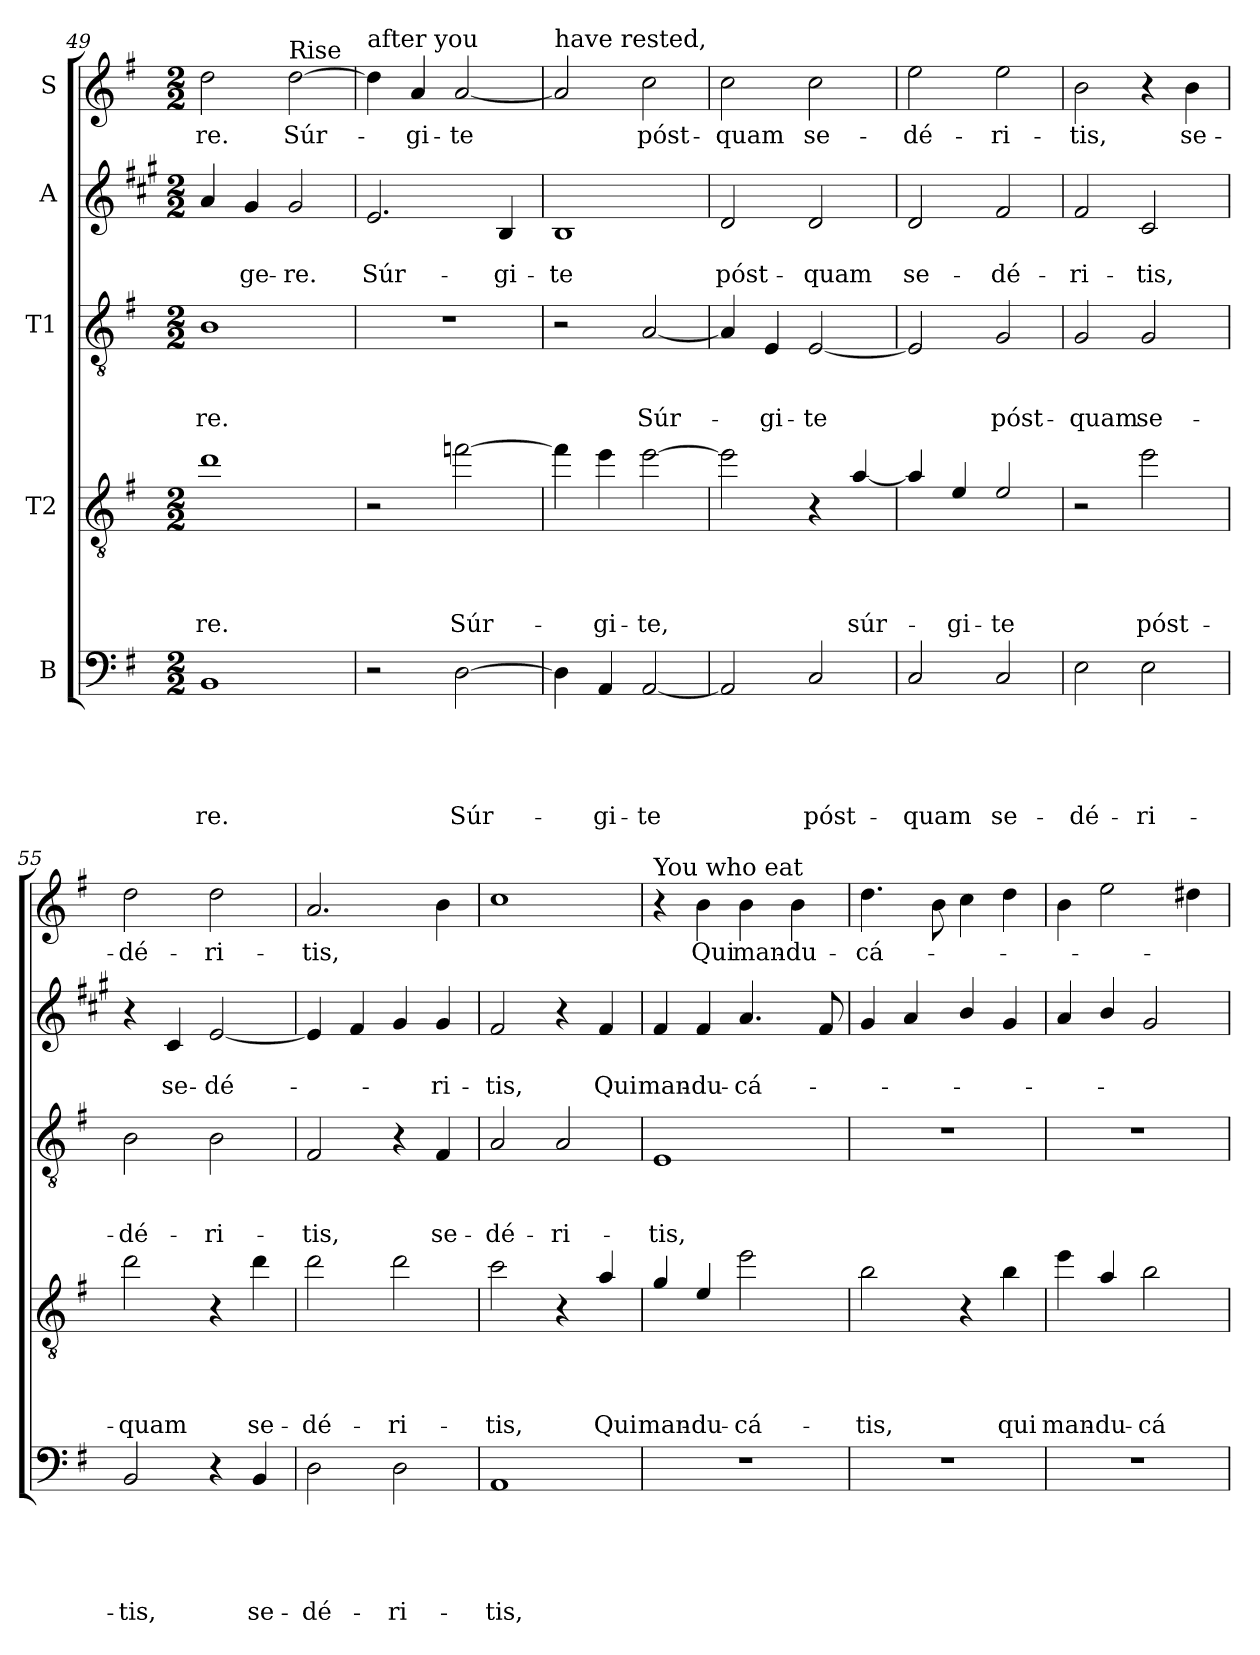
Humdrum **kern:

**kern	**text	**text	**text	**text	**text	**kern	**text	**text	**text	**text	**kern	**text	**text	**text	**kern	**text	**text	**kern	**text
*part5	*part5	*part5	*part5	*part5	*part5	*part4	*part4	*part4	*part4	*part4	*part3	*part3	*part3	*part3	*part2	*part2	*part2	*part1	*part1
*staff5	*staff5	*staff5	*staff5	*staff5	*staff5	*staff4	*staff4	*staff4	*staff4	*staff4	*staff3	*staff3	*staff3	*staff3	*staff2	*staff2	*staff2	*staff1	*staff1
*I"B	*	*	*	*	*	*I"T2	*	*	*	*	*I"T1	*	*	*	*I"A	*	*	*I"S	*
*clefF4	*	*	*	*	*	*clefGv2	*	*	*	*	*clefGv2	*	*	*	*clefG2	*	*	*clefG2	*
*	*	*	*	*	*	*ITrd8c14	*	*	*	*	*	*	*	*	*ITrd1c2	*	*	*	*
*k[f#]	*	*	*	*	*	*k[f#]	*	*	*	*	*k[f#]	*	*	*	*k[f#]	*	*	*k[f#]	*
*G:	*	*	*	*	*	*G:	*	*	*	*	*G:	*	*	*	*G:	*	*	*G:	*
*M2/2	*	*	*	*	*	*M2/2	*	*	*	*	*M2/2	*	*	*	*M2/2	*	*	*M2/2	*
=49	=49	=49	=49	=49	=49	=49	=49	=49	=49	=49	=49	=49	=49	=49	=49	=49	=49	=49	=49
!	!	!	!	!	!LO:LY:b	!	!	!	!	!LO:LY:b	!	!	!	!LO:LY:b	!	!	!	!	!LO:LY:b
1BB	.	.	.	.	-re.	1d	.	.	.	-re.	1B	.	.	-re.	4g/	.	.	2dd\	-re.
!	!	!	!	!	!	!	!	!	!	!	!	!	!	!	!	!	!LO:LY:b	!	!
.	.	.	.	.	.	.	.	.	.	.	.	.	.	.	4f#/	.	-ge-	.	.
!	!	!	!	!	!	!	!	!	!	!	!	!	!	!	!	!	!	!LO:TX:a:t=Rise	!
!	!	!	!	!	!	!	!	!	!	!	!	!	!	!	!	!	!LO:LY:b	!	!LO:LY:b
.	.	.	.	.	.	.	.	.	.	.	.	.	.	.	2f#/	.	-re.	[2dd\	Súr-
=50	=50	=50	=50	=50	=50	=50	=50	=50	=50	=50	=50	=50	=50	=50	=50	=50	=50	=50	=50
!	!	!	!	!	!	!	!	!	!	!	!	!	!	!	!	!	!	!LO:TX:a:t=after you	!
!	!	!	!	!	!	!	!	!	!	!	!	!	!	!	!	!	!LO:LY:b	!	!
2r	.	.	.	.	.	2r	.	.	.	.	1r	.	.	.	2.d/	.	Súr-	4dd\]	.
!	!	!	!	!	!	!	!	!	!	!	!	!	!	!	!	!	!	!	!LO:LY:b
.	.	.	.	.	.	.	.	.	.	.	.	.	.	.	.	.	.	4a/	-gi-
!	!	!	!	!	!LO:LY:b	!	!	!	!	!LO:LY:b	!	!	!	!	!	!	!	!	!LO:LY:b
[2D\	.	.	.	.	Súr-	[2fn\	.	.	.	Súr-	.	.	.	.	.	.	.	[2a/	-te
!	!	!	!	!	!	!	!	!	!	!	!	!	!	!	!	!	!LO:LY:b	!	!
.	.	.	.	.	.	.	.	.	.	.	.	.	.	.	4A/	.	-gi-	.	.
=51	=51	=51	=51	=51	=51	=51	=51	=51	=51	=51	=51	=51	=51	=51	=51	=51	=51	=51	=51
!	!	!	!	!	!	!	!	!	!	!	!	!	!	!	!	!	!	!LO:TX:a:t=have rested,	!
!	!	!	!	!	!	!	!	!	!	!	!	!	!	!	!	!	!LO:LY:b	!	!
4D\]	.	.	.	.	.	4f\]	.	.	.	.	2r	.	.	.	1A	.	-te	2a/]	.
!	!	!	!	!	!LO:LY:b	!	!	!	!	!LO:LY:b	!	!	!	!	!	!	!	!	!
4AA/	.	.	.	.	-gi-	4e\	.	.	.	-gi-	.	.	.	.	.	.	.	.	.
!	!	!	!	!	!LO:LY:b	!	!	!	!	!LO:LY:b	!	!	!	!LO:LY:b	!	!	!	!	!LO:LY:b
[2AA/	.	.	.	.	-te	[2e\	.	.	.	-te,	[2A/	.	.	Súr-	.	.	.	2cc\	póst-
=52	=52	=52	=52	=52	=52	=52	=52	=52	=52	=52	=52	=52	=52	=52	=52	=52	=52	=52	=52
!	!	!	!	!	!	!	!	!	!	!	!	!	!	!	!	!	!LO:LY:b	!	!LO:LY:b
2AA/]	.	.	.	.	.	2e\]	.	.	.	.	4A/]	.	.	.	2c/	.	póst-	2cc\	-quam
!	!	!	!	!	!	!	!	!	!	!	!	!	!	!LO:LY:b	!	!	!	!	!
.	.	.	.	.	.	.	.	.	.	.	4E/	.	.	-gi-	.	.	.	.	.
!	!	!	!	!	!LO:LY:b	!	!	!	!	!	!	!	!	!LO:LY:b	!	!	!LO:LY:b	!	!LO:LY:b
2C/	.	.	.	.	póst-	4r	.	.	.	.	[2E/	.	.	-te	2c/	.	-quam	2cc\	se-
!	!	!	!	!	!	!	!	!	!	!LO:LY:b	!	!	!	!	!	!	!	!	!
.	.	.	.	.	.	[4A/	.	.	.	súr-	.	.	.	.	.	.	.	.	.
!!LO:PB:g=z
=53	=53	=53	=53	=53	=53	=53	=53	=53	=53	=53	=53	=53	=53	=53	=53	=53	=53	=53	=53
!	!	!	!	!	!LO:LY:b	!	!	!	!	!	!	!	!	!	!	!	!LO:LY:b	!	!LO:LY:b
2C/	.	.	.	.	-quam	4A/]	.	.	.	.	2E/]	.	.	.	2c/	.	se-	2ee\	-dé-
!	!	!	!	!	!	!	!	!	!	!LO:LY:b	!	!	!	!	!	!	!	!	!
.	.	.	.	.	.	4E/	.	.	.	-gi-	.	.	.	.	.	.	.	.	.
!	!	!	!	!	!LO:LY:b	!	!	!	!	!LO:LY:b	!	!	!	!LO:LY:b	!	!	!LO:LY:b	!	!LO:LY:b
2C/	.	.	.	.	se-	2E/	.	.	.	-te	2G/	.	.	póst-	2e/	.	-dé-	2ee\	-ri-
=54	=54	=54	=54	=54	=54	=54	=54	=54	=54	=54	=54	=54	=54	=54	=54	=54	=54	=54	=54
!	!	!	!	!	!LO:LY:b	!	!	!	!	!	!	!	!	!LO:LY:b	!	!	!LO:LY:b	!	!LO:LY:b
2E\	.	.	.	.	-dé-	2r	.	.	.	.	2G/	.	.	-quam	2e/	.	-ri-	2b\	-tis,
!	!	!	!	!	!LO:LY:b	!	!	!	!	!LO:LY:b	!	!	!	!LO:LY:b	!	!	!LO:LY:b	!	!
2E\	.	.	.	.	-ri-	2e\	.	.	.	póst-	2G/	.	.	se-	2B/	.	-tis,	4r	.
!	!	!	!	!	!	!	!	!	!	!	!	!	!	!	!	!	!	!	!LO:LY:b
.	.	.	.	.	.	.	.	.	.	.	.	.	.	.	.	.	.	4b\	se-
=55	=55	=55	=55	=55	=55	=55	=55	=55	=55	=55	=55	=55	=55	=55	=55	=55	=55	=55	=55
!	!	!	!	!	!LO:LY:b	!	!	!	!	!LO:LY:b	!	!	!	!LO:LY:b	!	!	!	!	!LO:LY:b
2BB/	.	.	.	.	-tis,	2d\	.	.	.	-quam	2B\	.	.	-dé-	4r	.	.	2dd\	-dé-
!	!	!	!	!	!	!	!	!	!	!	!	!	!	!	!	!	!LO:LY:b	!	!
.	.	.	.	.	.	.	.	.	.	.	.	.	.	.	4B/	.	se-	.	.
!	!	!	!	!	!	!	!	!	!	!	!	!	!	!LO:LY:b	!	!	!LO:LY:b	!	!LO:LY:b
4r	.	.	.	.	.	4r	.	.	.	.	2B\	.	.	-ri-	[2d/	.	-dé-	2dd\	-ri-
!	!	!	!	!	!LO:LY:b	!	!	!	!	!LO:LY:b	!	!	!	!	!	!	!	!	!
4BB/	.	.	.	.	se-	4d\	.	.	.	se-	.	.	.	.	.	.	.	.	.
=56	=56	=56	=56	=56	=56	=56	=56	=56	=56	=56	=56	=56	=56	=56	=56	=56	=56	=56	=56
!	!	!	!	!	!LO:LY:b	!	!	!	!	!LO:LY:b	!	!	!	!LO:LY:b	!	!	!	!	!LO:LY:b
2D\	.	.	.	.	-dé-	2d\	.	.	.	-dé-	2F#/	.	.	-tis,	4d/]	.	.	2.a/	-tis,
.	.	.	.	.	.	.	.	.	.	.	.	.	.	.	4e/	.	.	.	.
!	!	!	!	!	!LO:LY:b	!	!	!	!	!LO:LY:b	!	!	!	!	!	!	!	!	!
2D\	.	.	.	.	-ri-	2d\	.	.	.	-ri-	4r	.	.	.	4f#/	.	.	.	.
!	!	!	!	!	!	!	!	!	!	!	!	!	!	!LO:LY:b	!	!	!LO:LY:b	!	!
.	.	.	.	.	.	.	.	.	.	.	4F#/	.	.	se-	4f#/	.	-ri-	4b\	.
=57	=57	=57	=57	=57	=57	=57	=57	=57	=57	=57	=57	=57	=57	=57	=57	=57	=57	=57	=57
!	!	!	!	!	!LO:LY:b	!	!	!	!	!LO:LY:b	!	!	!	!LO:LY:b	!	!	!LO:LY:b	!	!
1AA	.	.	.	.	-tis,	2c\	.	.	.	-tis,	2A/	.	.	-dé-	2e/	.	-tis,	1cc	.
!	!	!	!	!	!	!	!	!	!	!	!	!	!	!LO:LY:b	!	!	!	!	!
.	.	.	.	.	.	4r	.	.	.	.	2A/	.	.	-ri-	4r	.	.	.	.
!	!	!	!	!	!	!	!	!	!	!LO:LY:b	!	!	!	!	!	!	!LO:LY:b	!	!
.	.	.	.	.	.	4A/	.	.	.	Qui	.	.	.	.	4e/	.	Qui	.	.
=58	=58	=58	=58	=58	=58	=58	=58	=58	=58	=58	=58	=58	=58	=58	=58	=58	=58	=58	=58
!	!	!	!	!	!	!	!	!	!	!	!	!	!	!	!	!	!	!LO:TX:a:t=You who eat	!
!	!	!	!	!	!	!	!	!	!	!LO:LY:b	!	!	!	!LO:LY:b	!	!	!LO:LY:b	!	!
1r	.	.	.	.	.	4G/	.	.	.	man-	1E	.	.	-tis,	4e/	.	man-	4r	.
!	!	!	!	!	!	!	!	!	!	!LO:LY:b	!	!	!	!	!	!	!LO:LY:b	!	!LO:LY:b
.	.	.	.	.	.	4E/	.	.	.	-du-	.	.	.	.	4e/	.	-du-	4b\	Qui
!	!	!	!	!	!	!	!	!	!	!LO:LY:b	!	!	!	!	!	!	!LO:LY:b	!	!LO:LY:b
.	.	.	.	.	.	2e\	.	.	.	-cá-	.	.	.	.	4.g/	.	-cá-	4b\	man-
!	!	!	!	!	!	!	!	!	!	!	!	!	!	!	!	!	!	!	!LO:LY:b
.	.	.	.	.	.	.	.	.	.	.	.	.	.	.	.	.	.	4b\	-du-
.	.	.	.	.	.	.	.	.	.	.	.	.	.	.	8e/	.	.	.	.
!!LO:LB:g=z
=59	=59	=59	=59	=59	=59	=59	=59	=59	=59	=59	=59	=59	=59	=59	=59	=59	=59	=59	=59
!	!	!	!	!	!	!	!	!	!	!LO:LY:b	!	!	!	!	!	!	!	!	!LO:LY:b
1r	.	.	.	.	.	2B\	.	.	.	-tis,	1r	.	.	.	4f#/	.	.	4.dd\	-cá-
.	.	.	.	.	.	.	.	.	.	.	.	.	.	.	4g/	.	.	.	.
.	.	.	.	.	.	.	.	.	.	.	.	.	.	.	.	.	.	8b\	.
.	.	.	.	.	.	4r	.	.	.	.	.	.	.	.	4a/	.	.	4cc\	.
!	!	!	!	!	!	!	!	!	!	!LO:LY:b	!	!	!	!	!	!	!	!	!
.	.	.	.	.	.	4B\	.	.	.	qui	.	.	.	.	4f#/	.	.	4dd\	.
=60	=60	=60	=60	=60	=60	=60	=60	=60	=60	=60	=60	=60	=60	=60	=60	=60	=60	=60	=60
!	!	!	!	!	!	!	!	!	!	!LO:LY:b	!	!	!	!	!	!	!	!	!
1r	.	.	.	.	.	4e\	.	.	.	man-	1r	.	.	.	4g/	.	.	4b\	.
!	!	!	!	!	!	!	!	!	!	!LO:LY:b	!	!	!	!	!	!	!	!	!
.	.	.	.	.	.	4A/	.	.	.	-du-	.	.	.	.	4a/	.	.	2ee\	.
!	!	!	!	!	!	!	!	!	!	!LO:LY:b	!	!	!	!	!	!	!	!	!
.	.	.	.	.	.	2B\	.	.	.	-cá-	.	.	.	.	2f#/	.	.	.	.
.	.	.	.	.	.	.	.	.	.	.	.	.	.	.	.	.	.	4dd#\	.
=	=	=	=	=	=	=	=	=	=	=	=	=	=	=	=	=	=	=	=
*-	*-	*-	*-	*-	*-	*-	*-	*-	*-	*-	*-	*-	*-	*-	*-	*-	*-	*-	*-
